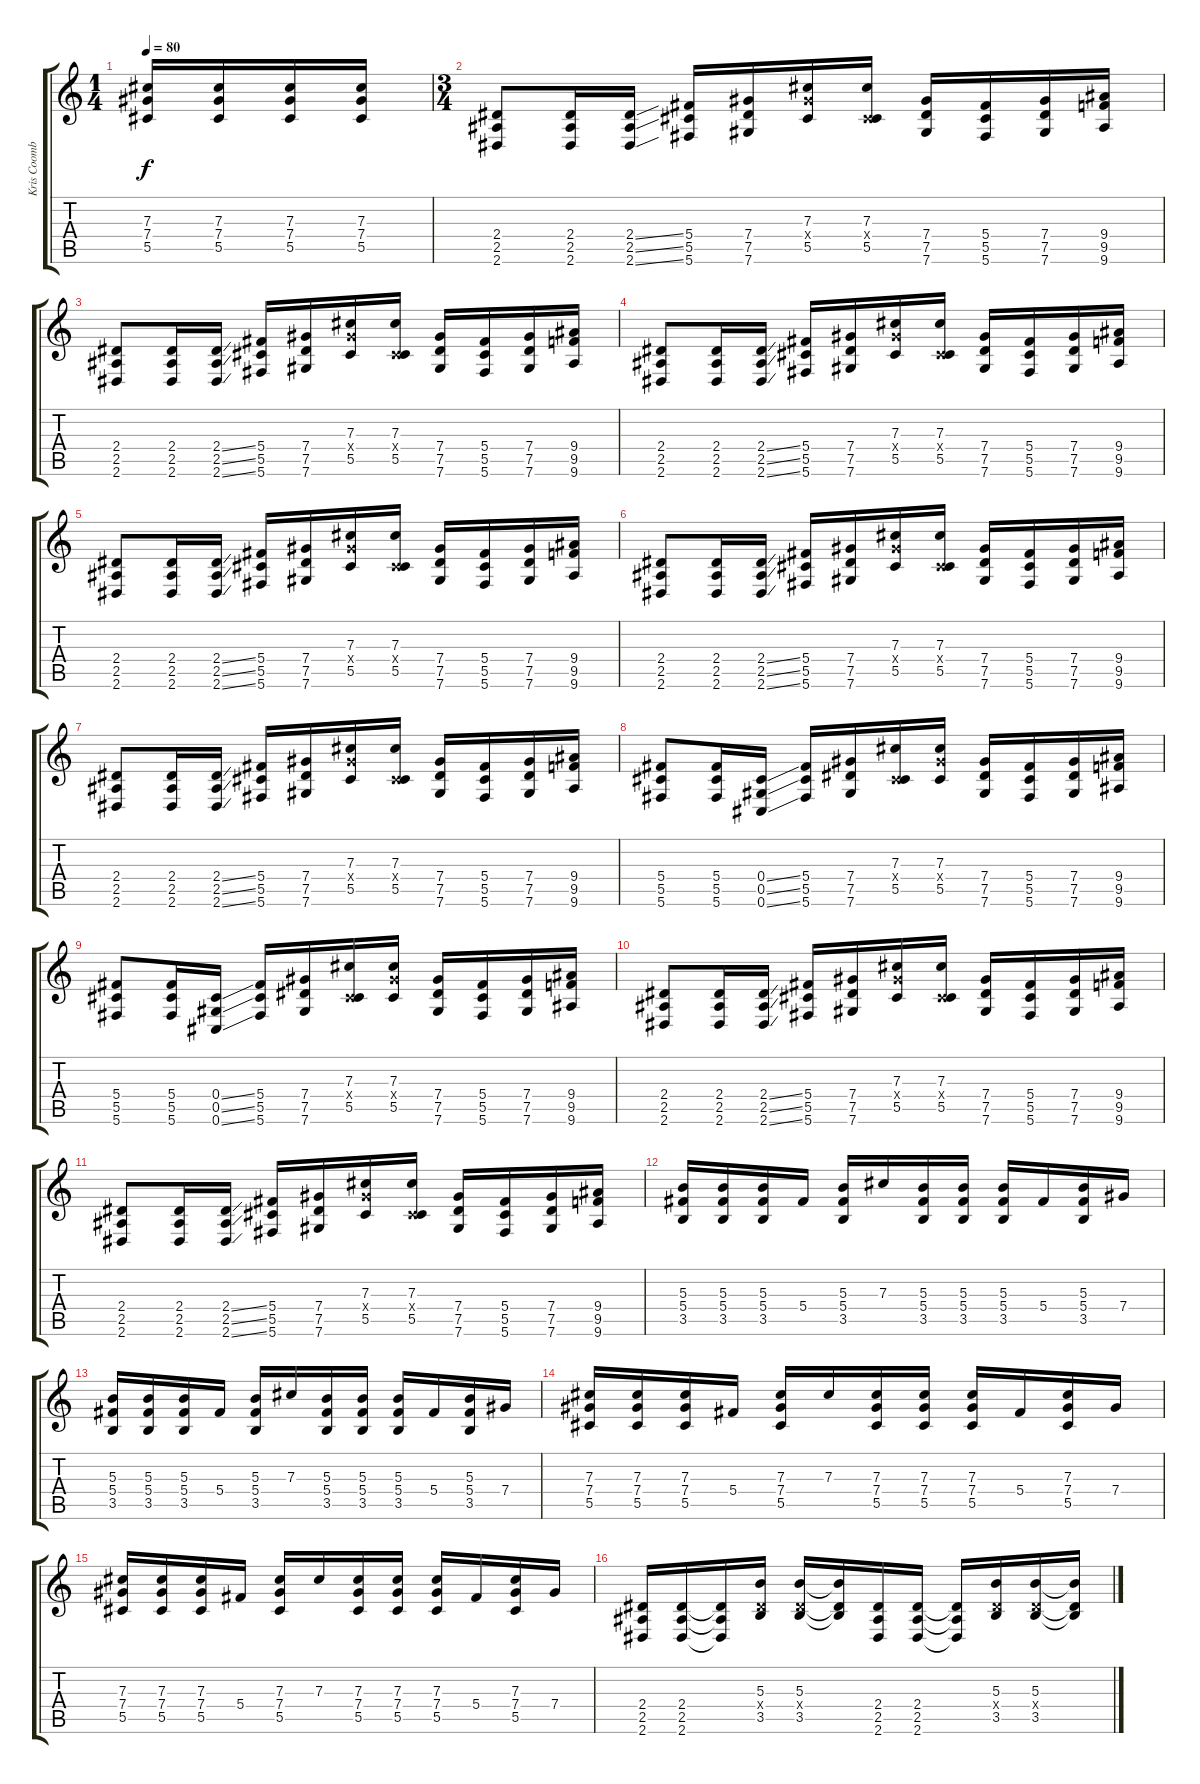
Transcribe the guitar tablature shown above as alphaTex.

\track ("Kris Coombs " "Kris Coomb") {instrument distortionguitar}
\staff {score tabs}
\tuning (Eb4 Bb3 Gb3 Db3 Ab2 Db2) {hide}
\ts (1 4)
\tempo 80
\clef g2
\ks c
(7.3 7.4 5.5).16{dy f} (7.3 7.4 5.5).16 (7.3 7.4 5.5).16 (7.3 7.4 5.5).16 |
\ts (3 4)
(2.4 2.5 2.6).8 (2.4 2.5 2.6).16 (2.4{ss} 2.5{ss} 2.6{ss}).16 (5.4 5.5 5.6).16 (7.4 7.5 7.6).16 (7.3 7.4{x} 5.5).16 (7.3 0.4{x} 5.5).16 (7.4 7.5 7.6).16 (5.4 5.5 5.6).16 (7.4 7.5 7.6).16 (9.4 9.5 9.6).16 |
(2.4 2.5 2.6).8 (2.4 2.5 2.6).16 (2.4{ss} 2.5{ss} 2.6{ss}).16 (5.4 5.5 5.6).16 (7.4 7.5 7.6).16 (7.3 7.4{x} 5.5).16 (7.3 0.4{x} 5.5).16 (7.4 7.5 7.6).16 (5.4 5.5 5.6).16 (7.4 7.5 7.6).16 (9.4 9.5 9.6).16 |
(2.4 2.5 2.6).8 (2.4 2.5 2.6).16 (2.4{ss} 2.5{ss} 2.6{ss}).16 (5.4 5.5 5.6).16 (7.4 7.5 7.6).16 (7.3 7.4{x} 5.5).16 (7.3 0.4{x} 5.5).16 (7.4 7.5 7.6).16 (5.4 5.5 5.6).16 (7.4 7.5 7.6).16 (9.4 9.5 9.6).16 |
(2.4 2.5 2.6).8 (2.4 2.5 2.6).16 (2.4{ss} 2.5{ss} 2.6{ss}).16 (5.4 5.5 5.6).16 (7.4 7.5 7.6).16 (7.3 7.4{x} 5.5).16 (7.3 0.4{x} 5.5).16 (7.4 7.5 7.6).16 (5.4 5.5 5.6).16 (7.4 7.5 7.6).16 (9.4 9.5 9.6).16 |
(2.4 2.5 2.6).8 (2.4 2.5 2.6).16 (2.4{ss} 2.5{ss} 2.6{ss}).16 (5.4 5.5 5.6).16 (7.4 7.5 7.6).16 (7.3 7.4{x} 5.5).16 (7.3 0.4{x} 5.5).16 (7.4 7.5 7.6).16 (5.4 5.5 5.6).16 (7.4 7.5 7.6).16 (9.4 9.5 9.6).16 |
(2.4 2.5 2.6).8 (2.4 2.5 2.6).16 (2.4{ss} 2.5{ss} 2.6{ss}).16 (5.4 5.5 5.6).16 (7.4 7.5 7.6).16 (7.3 7.4{x} 5.5).16 (7.3 0.4{x} 5.5).16 (7.4 7.5 7.6).16 (5.4 5.5 5.6).16 (7.4 7.5 7.6).16 (9.4 9.5 9.6).16 |
(5.4 5.5 5.6).8 (5.4 5.5 5.6).16 (0.4{ss} 0.5{ss} 0.6{ss}).16 (5.4 5.5 5.6).16 (7.4 7.5 7.6).16 (7.3 0.4{x} 5.5).16 (7.3 7.4{x} 5.5).16 (7.4 7.5 7.6).16 (5.4 5.5 5.6).16 (7.4 7.5 7.6).16 (9.4 9.5 9.6).16 |
(5.4 5.5 5.6).8 (5.4 5.5 5.6).16 (0.4{ss} 0.5{ss} 0.6{ss}).16 (5.4 5.5 5.6).16 (7.4 7.5 7.6).16 (7.3 0.4{x} 5.5).16 (7.3 7.4{x} 5.5).16 (7.4 7.5 7.6).16 (5.4 5.5 5.6).16 (7.4 7.5 7.6).16 (9.4 9.5 9.6).16 |
(2.4 2.5 2.6).8 (2.4 2.5 2.6).16 (2.4{ss} 2.5{ss} 2.6{ss}).16 (5.4 5.5 5.6).16 (7.4 7.5 7.6).16 (7.3 7.4{x} 5.5).16 (7.3 0.4{x} 5.5).16 (7.4 7.5 7.6).16 (5.4 5.5 5.6).16 (7.4 7.5 7.6).16 (9.4 9.5 9.6).16 |
(2.4 2.5 2.6).8 (2.4 2.5 2.6).16 (2.4{ss} 2.5{ss} 2.6{ss}).16 (5.4 5.5 5.6).16 (7.4 7.5 7.6).16 (7.3 7.4{x} 5.5).16 (7.3 0.4{x} 5.5).16 (7.4 7.5 7.6).16 (5.4 5.5 5.6).16 (7.4 7.5 7.6).16 (9.4 9.5 9.6).16 |
(5.3 5.4 3.5).16 (5.3 5.4 3.5).16 (5.3 5.4 3.5).16 5.4.16 (5.3 5.4 3.5).16 7.3.16 (5.3 5.4 3.5).16 (5.3 5.4 3.5).16 (5.3 5.4 3.5).16 5.4.16 (5.3 5.4 3.5).16 7.4.16 |
(5.3 5.4 3.5).16 (5.3 5.4 3.5).16 (5.3 5.4 3.5).16 5.4.16 (5.3 5.4 3.5).16 7.3.16 (5.3 5.4 3.5).16 (5.3 5.4 3.5).16 (5.3 5.4 3.5).16 5.4.16 (5.3 5.4 3.5).16 7.4.16 |
(7.3 7.4 5.5).16 (7.3 7.4 5.5).16 (7.3 7.4 5.5).16 5.4.16 (7.3 7.4 5.5).16 7.3.16 (7.3 7.4 5.5).16 (7.3 7.4 5.5).16 (7.3 7.4 5.5).16 5.4.16 (7.3 7.4 5.5).16 7.4.16 |
(7.3 7.4 5.5).16 (7.3 7.4 5.5).16 (7.3 7.4 5.5).16 5.4.16 (7.3 7.4 5.5).16 7.3.16 (7.3 7.4 5.5).16 (7.3 7.4 5.5).16 (7.3 7.4 5.5).16 5.4.16 (7.3 7.4 5.5).16 7.4.16 |
(2.4 2.5 2.6).16 (2.4 2.5 2.6).16 (2.4{t} 2.5{t} 2.6{t}).16 (5.3 2.4{x} 3.5).16 (5.3 2.4{x} 3.5).16 (5.3{t} 2.4{t} 3.5{t}).16 (2.4 2.5 2.6).16 (2.4 2.5 2.6).16 (2.4{t} 2.5{t} 2.6{t}).16 (5.3 2.4{x} 3.5).16 (5.3 2.4{x} 3.5).16 (5.3{t} 2.4{t} 3.5{t}).16
